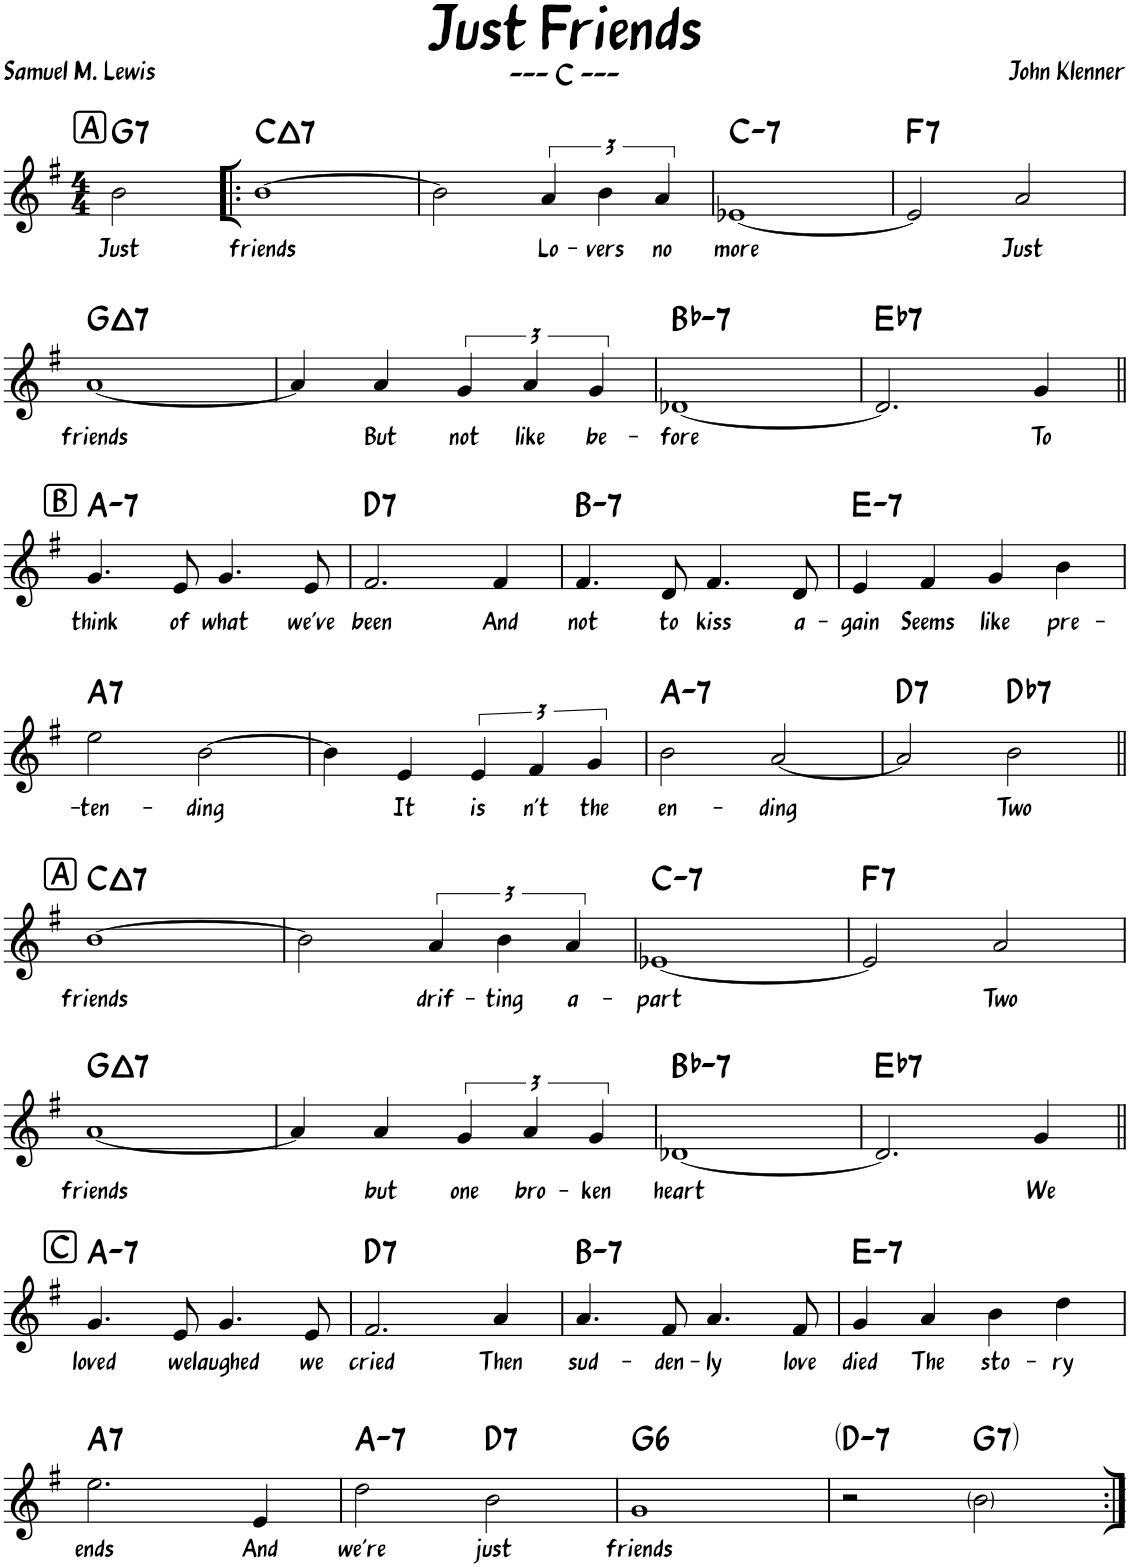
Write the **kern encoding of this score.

**kern	**text	**harte
*part1	*part1	*part1
*staff1	*staff1	*
*I"Piano	*	*
*I'Pno.	*	*
*clefG2	*	*
*k[f#]	*	*
*M4/4	*	*
!!LO:REH:place=s1:a:rj:fs=14:t=A
=1	=1	=1
!	!LO:LY:b	!LO:H:kt=7
2b\	Just	G:7
=2!|:	=2!|:	=2!|:
!	!LO:LY:b	!LO:H:kt=7
[1b	friends	C:maj7
=3	=3	=3
2b\]	.	.
!	!LO:LY:b	!
6a/	Lo-	.
!	!LO:LY:b	!
6b\	-vers	.
!	!LO:LY:b	!
6a/	no	.
=4	=4	=4
!	!LO:LY:b	!LO:H:kt=7
[1e-X	more	C:min7
=5	=5	=5
!	!	!LO:H:kt=7
2e-/]	.	F:7
!	!LO:LY:b	!
2a/	Just	.
!!LO:LB:g=z
=6	=6	=6
!	!LO:LY:b	!LO:H:kt=7
[1a	friends	G:maj7
=7	=7	=7
4a/]	.	.
!	!LO:LY:b	!
4a/	But	.
!	!LO:LY:b	!
6g/	not	.
!	!LO:LY:b	!
6a/	like	.
!	!LO:LY:b	!
6g/	be-	.
=8	=8	=8
!	!LO:LY:b	!LO:H:kt=7
[1d-X	-fore	Bb:min7
=9	=9	=9
!	!	!LO:H:kt=7
2.d-/]	.	Eb:7
!	!LO:LY:b	!
4g/	To	.
!!LO:LB:g=z
!!LO:REH:place=s1:a:rj:fs=14:t=B
=10||	=10||	=10||
!	!LO:LY:b	!LO:H:kt=7
4.g/	think	A:min7
!	!LO:LY:b	!
8e/	of	.
!	!LO:LY:b	!
4.g/	what	.
!	!LO:LY:b	!
8e/	we've	.
=11	=11	=11
!	!LO:LY:b	!LO:H:kt=7
2.f#/	been	D:7
!	!LO:LY:b	!
4f#/	And	.
=12	=12	=12
!	!LO:LY:b	!LO:H:kt=7
4.f#/	not	B:min7
!	!LO:LY:b	!
8d/	to	.
!	!LO:LY:b	!
4.f#/	kiss	.
!	!LO:LY:b	!
8d/	a-	.
=13	=13	=13
!	!LO:LY:b	!LO:H:kt=7
4e/	-gain	E:min7
!	!LO:LY:b	!
4f#/	Seems	.
!	!LO:LY:b	!
4g/	like	.
!	!LO:LY:b	!
4b\	pre-	.
!!LO:LB:g=z
=14	=14	=14
!	!LO:LY:b	!LO:H:kt=7
2ee\	-ten-	A:7
!	!LO:LY:b	!
[2b\	-ding	.
=15	=15	=15
4b\]	.	.
!	!LO:LY:b	!
4e/	It	.
!	!LO:LY:b	!
6e/	is	.
!	!LO:LY:b	!
6f#/	n't	.
!	!LO:LY:b	!
6g/	the	.
=16	=16	=16
!	!LO:LY:b	!LO:H:kt=7
2b\	en-	A:min7
!	!LO:LY:b	!
[2a/	-ding	.
=17	=17	=17
!	!	!LO:H:kt=7
2a/]	.	D:7
!	!LO:LY:b	!LO:H:kt=7
2b\	Two	Db:7
!!LO:LB:g=z
!!LO:REH:place=s1:a:rj:fs=14:t=A
=18||	=18||	=18||
!	!LO:LY:b	!LO:H:kt=7
[1b	friends	C:maj7
=19	=19	=19
2b\]	.	.
!	!LO:LY:b	!
6a/	drif-	.
!	!LO:LY:b	!
6b\	-ting	.
!	!LO:LY:b	!
6a/	a-	.
=20	=20	=20
!	!LO:LY:b	!LO:H:kt=7
[1e-X	-part	C:min7
=21	=21	=21
!	!	!LO:H:kt=7
2e-/]	.	F:7
!	!LO:LY:b	!
2a/	Two	.
!!LO:LB:g=z
=22	=22	=22
!	!LO:LY:b	!LO:H:kt=7
[1a	friends	G:maj7
=23	=23	=23
4a/]	.	.
!	!LO:LY:b	!
4a/	but	.
!	!LO:LY:b	!
6g/	one	.
!	!LO:LY:b	!
6a/	bro-	.
!	!LO:LY:b	!
6g/	-ken	.
=24	=24	=24
!	!LO:LY:b	!LO:H:kt=7
[1d-X	heart	Bb:min7
=25	=25	=25
!	!	!LO:H:kt=7
2.d-/]	.	Eb:7
!	!LO:LY:b	!
4g/	We	.
!!LO:LB:g=z
!!LO:REH:place=s1:a:rj:fs=14:t=C
=26||	=26||	=26||
!	!LO:LY:b	!LO:H:kt=7
4.g/	loved	A:min7
!	!LO:LY:b	!
8e/	we	.
!	!LO:LY:b	!
4.g/	laughed	.
!	!LO:LY:b	!
8e/	we	.
=27	=27	=27
!	!LO:LY:b	!LO:H:kt=7
2.f#/	cried	D:7
!	!LO:LY:b	!
4a/	Then	.
=28	=28	=28
!	!LO:LY:b	!LO:H:kt=7
4.a/	sud-	B:min7
!	!LO:LY:b	!
8f#/	-den-	.
!	!LO:LY:b	!
4.a/	-ly	.
!	!LO:LY:b	!
8f#/	love	.
=29	=29	=29
!	!LO:LY:b	!LO:H:kt=7
4g/	died	E:min7
!	!LO:LY:b	!
4a/	The	.
!	!LO:LY:b	!
4b\	sto-	.
!	!LO:LY:b	!
4dd\	-ry	.
!!LO:LB:g=z
=30	=30	=30
!	!LO:LY:b	!LO:H:kt=7
2.ee\	ends	A:7
!	!LO:LY:b	!
4e/	And	.
=31	=31	=31
!	!LO:LY:b	!LO:H:kt=7
2dd\	we're	A:min7
!	!LO:LY:b	!LO:H:kt=7
2b\	just	D:7
=32	=32	=32
!	!LO:LY:b	!LO:H:kt=6
1g	friends	G:maj6
=33	=33	=33
!	!	!LO:H:kt=7
2r	.	D:min7
!	!	!LO:H:kt=7
2b\	.	G:7
=:|!	=:|!	=:|!
*-	*-	*-
